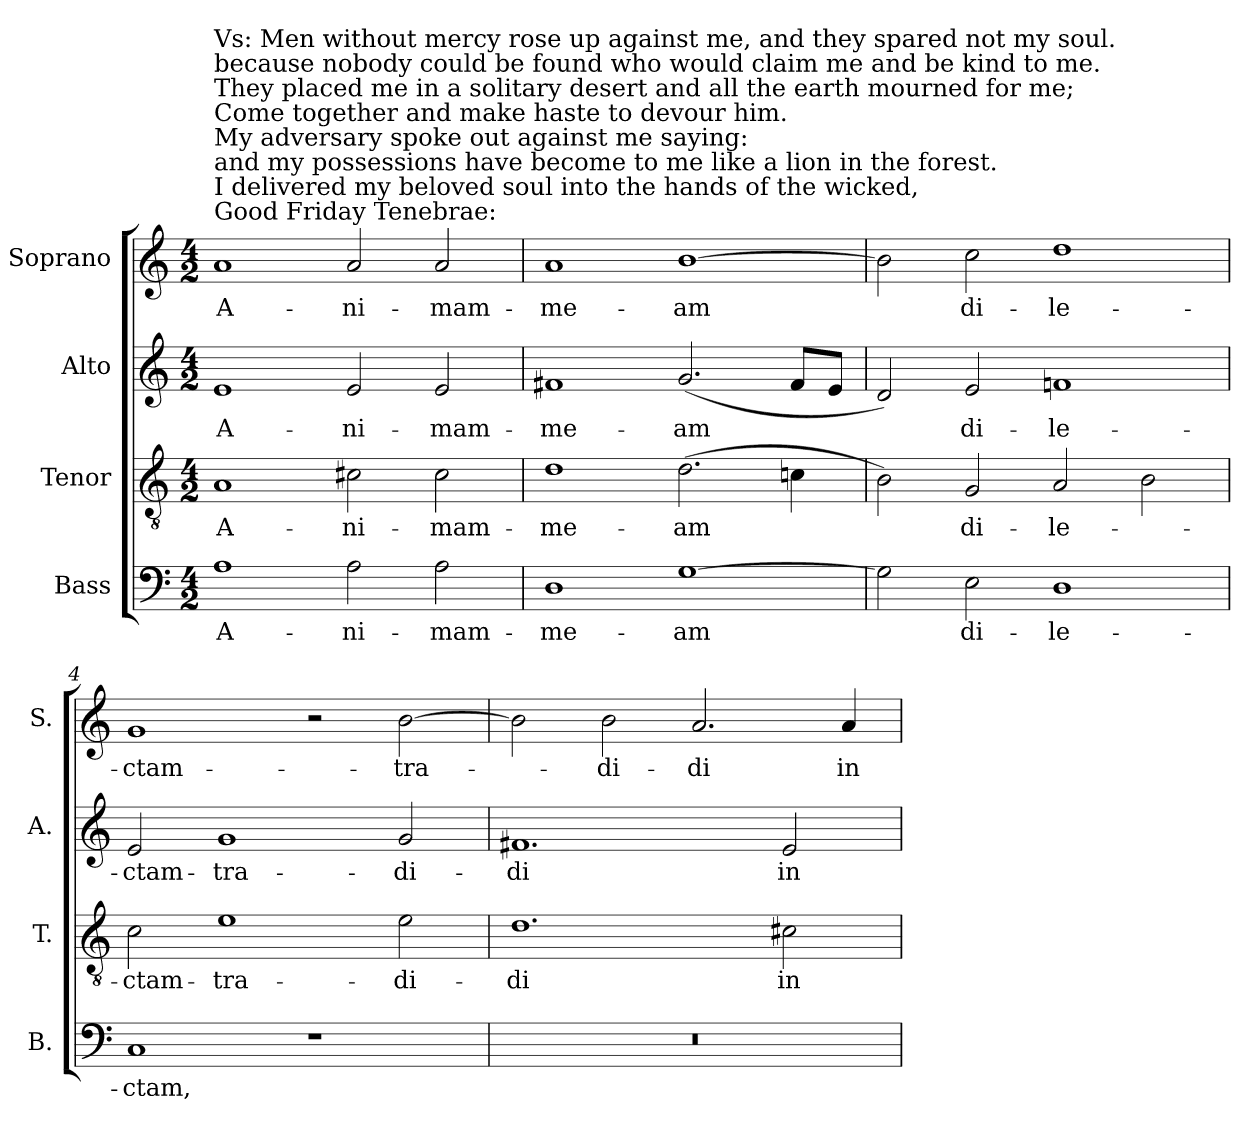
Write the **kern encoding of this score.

**kern	**text	**kern	**text	**kern	**text	**kern	**text
*part4	*part4	*part3	*part3	*part2	*part2	*part1	*part1
*staff4	*staff4	*staff3	*staff3	*staff2	*staff2	*staff1	*staff1
*I"Bass	*	*I"Tenor	*	*I"Alto	*	*I"Soprano	*
*I'B.	*	*I'T.	*	*I'A.	*	*I'S.	*
!!LO:PB:g=z
*clefF4	*	*clefGv2	*	*clefG2	*	*clefG2	*
*	*	*ITrd7c12	*	*	*	*	*
*k[]	*	*k[]	*	*k[]	*	*k[]	*
*C:	*	*C:	*	*C:	*	*C:	*
*M4/2	*	*M4/2	*	*M4/2	*	*M4/2	*
*MM176	*	*MM176	*	*MM176	*	*MM176	*
=1	=1	=1	=1	=1	=1	=1	=1
!	!LO:LY:b:color=#000000	!	!	!	!	!	!
!	!	!	!LO:LY:b:color=#000000	!	!	!	!
!	!	!	!	!	!LO:LY:b:color=#000000	!	!
!	!	!	!	!	!	!LO:TX:a:t=Good Friday Tenebrae&colon;	!
!	!	!	!	!	!	!LO:TX:t=I delivered my beloved soul into the hands of the wicked,	!
!	!	!	!	!	!	!LO:TX:t=and my possessions have become to me like a lion in the forest.	!
!	!	!	!	!	!	!LO:TX:t=My adversary spoke out against me saying&colon;	!
!	!	!	!	!	!	!LO:TX:t=Come together and make haste to devour him.	!
!	!	!	!	!	!	!LO:TX:t=They placed me in a solitary desert and all the earth mourned for me;	!
!	!	!	!	!	!	!LO:TX:t=because nobody could be found who would claim me and be kind to me.	!
!	!	!	!	!	!	!LO:TX:t=Vs&colon;  Men without mercy rose up against me, and they spared not my soul.	!
!	!	!	!	!	!	!	!LO:LY:b:color=#000000
1Ai	A-	1AAi	A-	1ei	A-	1ai	A-
!	!LO:LY:b:color=#000000	!	!	!	!	!	!
!	!	!	!LO:LY:b:color=#000000	!	!	!	!
!	!	!	!	!	!LO:LY:b:color=#000000	!	!
!	!	!	!	!	!	!	!LO:LY:b:color=#000000
2Ai\	-ni-	2C#Xi\	-ni-	2ei/	-ni-	2ai/	-ni-
!	!LO:LY:b:color=#000000	!	!	!	!	!	!
!	!	!	!LO:LY:b:color=#000000	!	!	!	!
!	!	!	!	!	!LO:LY:b:color=#000000	!	!
!	!	!	!	!	!	!	!LO:LY:b:color=#000000
2Ai\	-mam-	2C#i\	-mam-	2ei/	-mam-	2ai/	-mam-
=2	=2	=2	=2	=2	=2	=2	=2
!	!LO:LY:b:color=#000000	!	!	!	!	!	!
!	!	!	!LO:LY:b:color=#000000	!	!	!	!
!	!	!	!	!	!LO:LY:b:color=#000000	!	!
!	!	!	!	!	!	!	!LO:LY:b:color=#000000
1Di	-me-	1Di	-me-	1f#Xi	-me-	1ai	-me-
!	!LO:LY:b:color=#000000	!	!	!	!	!	!
!	!	!	!LO:LY:b:color=#000000	!	!	!	!
!	!	!	!	!	!LO:LY:b:color=#000000	!	!
!	!	!	!	!	!	!	!LO:LY:b:color=#000000
[1Gi	-am	(2.Di\	-am	(2.gi/	-am	[1bi	-am
.	.	4Cni\	.	8f#i/L	.	.	.
.	.	.	.	8ei/J	.	.	.
=3	=3	=3	=3	=3	=3	=3	=3
2Gi\]	.	2BBi\)	.	2di/)	.	2bi\]	.
!	!LO:LY:b:color=#000000	!	!	!	!	!	!
!	!	!	!LO:LY:b:color=#000000	!	!	!	!
!	!	!	!	!	!LO:LY:b:color=#000000	!	!
!	!	!	!	!	!	!	!LO:LY:b:color=#000000
2Ei\	di-	2GGi/	di-	2ei/	di-	2cci\	di-
!	!LO:LY:b:color=#000000	!	!	!	!	!	!
!	!	!	!LO:LY:b:color=#000000	!	!	!	!
!	!	!	!	!	!LO:LY:b:color=#000000	!	!
!	!	!	!	!	!	!	!LO:LY:b:color=#000000
1Di	-le-	2AAi/	-le-	1fni	-le-	1ddi	-le-
.	.	2BBi\	.	.	.	.	.
=4	=4	=4	=4	=4	=4	=4	=4
!	!LO:LY:b:color=#000000	!	!	!	!	!	!
!	!	!	!LO:LY:b:color=#000000	!	!	!	!
!	!	!	!	!	!LO:LY:b:color=#000000	!	!
!	!	!	!	!	!	!	!LO:LY:b:color=#000000
1Ci	-ctam,-	2Ci\	-ctam-	2ei/	-ctam-	1gi	-ctam-
!	!	!	!LO:LY:b:color=#000000	!	!	!	!
!	!	!	!	!	!LO:LY:b:color=#000000	!	!
.	.	1Ei	-tra-	1gi	-tra-	.	.
1r	.	.	.	.	.	2r	.
!	!	!	!LO:LY:b:color=#000000	!	!	!	!
!	!	!	!	!	!LO:LY:b:color=#000000	!	!
!	!	!	!	!	!	!	!LO:LY:b:color=#000000
.	.	2Ei\	-di-	2gi/	-di-	[2bi\	-tra-
=5	=5	=5	=5	=5	=5	=5	=5
!LO:N:vis=1	!	!	!	!	!	!	!
!	!	!	!LO:LY:b:color=#000000	!	!	!	!
!	!	!	!	!	!LO:LY:b:color=#000000	!	!
0r	.	1.Di	-di	1.f#Xi	-di	2bi\]	.
!	!	!	!	!	!	!	!LO:LY:b:color=#000000
.	.	.	.	.	.	2bi\	-di-
!	!	!	!	!	!	!	!LO:LY:b:color=#000000
.	.	.	.	.	.	2.ai/	-di
!	!	!	!LO:LY:b:color=#000000	!	!	!	!
!	!	!	!	!	!LO:LY:b:color=#000000	!	!
.	.	2C#Xi\	in-	2ei/	in-	.	.
!	!	!	!	!	!	!	!LO:LY:b:color=#000000
.	.	.	.	.	.	4ai/	in-
=	=	=	=	=	=	=	=
*-	*-	*-	*-	*-	*-	*-	*-
